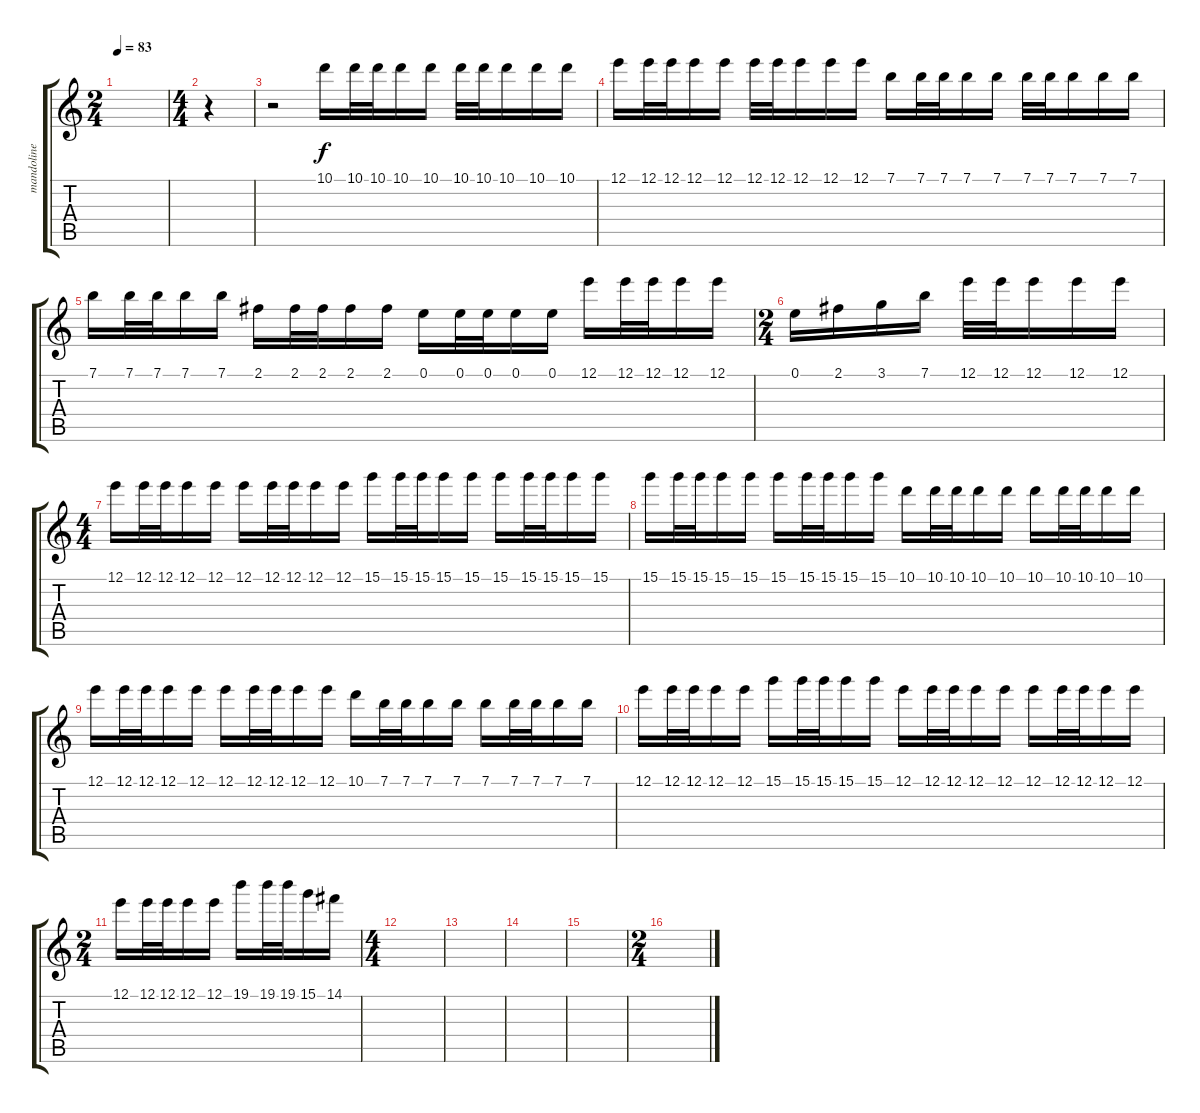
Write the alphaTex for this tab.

\track ("mandoline" "mandoline") {instrument acousticguitarnylon}
\staff {score tabs}
\tuning (E4 B3 G3 D3 A2 E2) {hide}
\ts (2 4)
\tempo 83
\clef g2
\ks c
|
\ts (4 4)
r.4 |
r.2 10.1.16 10.1.32 10.1.32 10.1.16 10.1.16 10.1.32 10.1.32 10.1.16 10.1.16 10.1.16 |
12.1.16 12.1.32 12.1.32 12.1.16 12.1.16 12.1.32 12.1.32 12.1.16 12.1.16 12.1.16 7.1.16 7.1.32 7.1.32 7.1.16 7.1.16 7.1.32 7.1.32 7.1.16 7.1.16 7.1.16 |
7.1.16 7.1.32 7.1.32 7.1.16 7.1.16 2.1.16 2.1.32 2.1.32 2.1.16 2.1.16 0.1.16 0.1.32 0.1.32 0.1.16 0.1.16 12.1.16 12.1.32 12.1.32 12.1.16 12.1.16 |
\ts (2 4)
0.1.16{volume 12} 2.1.16 3.1.16 7.1.16 12.1.32 12.1.32 12.1.16 12.1.16 12.1.16 |
\ts (4 4)
12.1.16 12.1.32 12.1.32 12.1.16 12.1.16 12.1.16 12.1.32 12.1.32 12.1.16 12.1.16 15.1.16 15.1.32 15.1.32 15.1.16 15.1.16 15.1.16 15.1.32 15.1.32 15.1.16 15.1.16 |
15.1.16 15.1.32 15.1.32 15.1.16 15.1.16 15.1.16 15.1.32 15.1.32 15.1.16 15.1.16 10.1.16 10.1.32 10.1.32 10.1.16 10.1.16 10.1.16 10.1.32 10.1.32 10.1.16 10.1.16 |
12.1.16 12.1.32 12.1.32 12.1.16 12.1.16 12.1.16 12.1.32 12.1.32 12.1.16 12.1.16 10.1.16 7.1.32 7.1.32 7.1.16 7.1.16 7.1.16 7.1.32 7.1.32 7.1.16 7.1.16 |
12.1.16 12.1.32 12.1.32 12.1.16 12.1.16 15.1.16 15.1.32 15.1.32 15.1.16 15.1.16 12.1.16 12.1.32 12.1.32 12.1.16 12.1.16 12.1.16 12.1.32 12.1.32 12.1.16 12.1.16 |
\ts (2 4)
12.1.16 12.1.32 12.1.32 12.1.16 12.1.16 19.1.16 19.1.32 19.1.32 15.1.16 14.1.16 |
\ts (4 4)
|
|
|
|
\ts (2 4)
